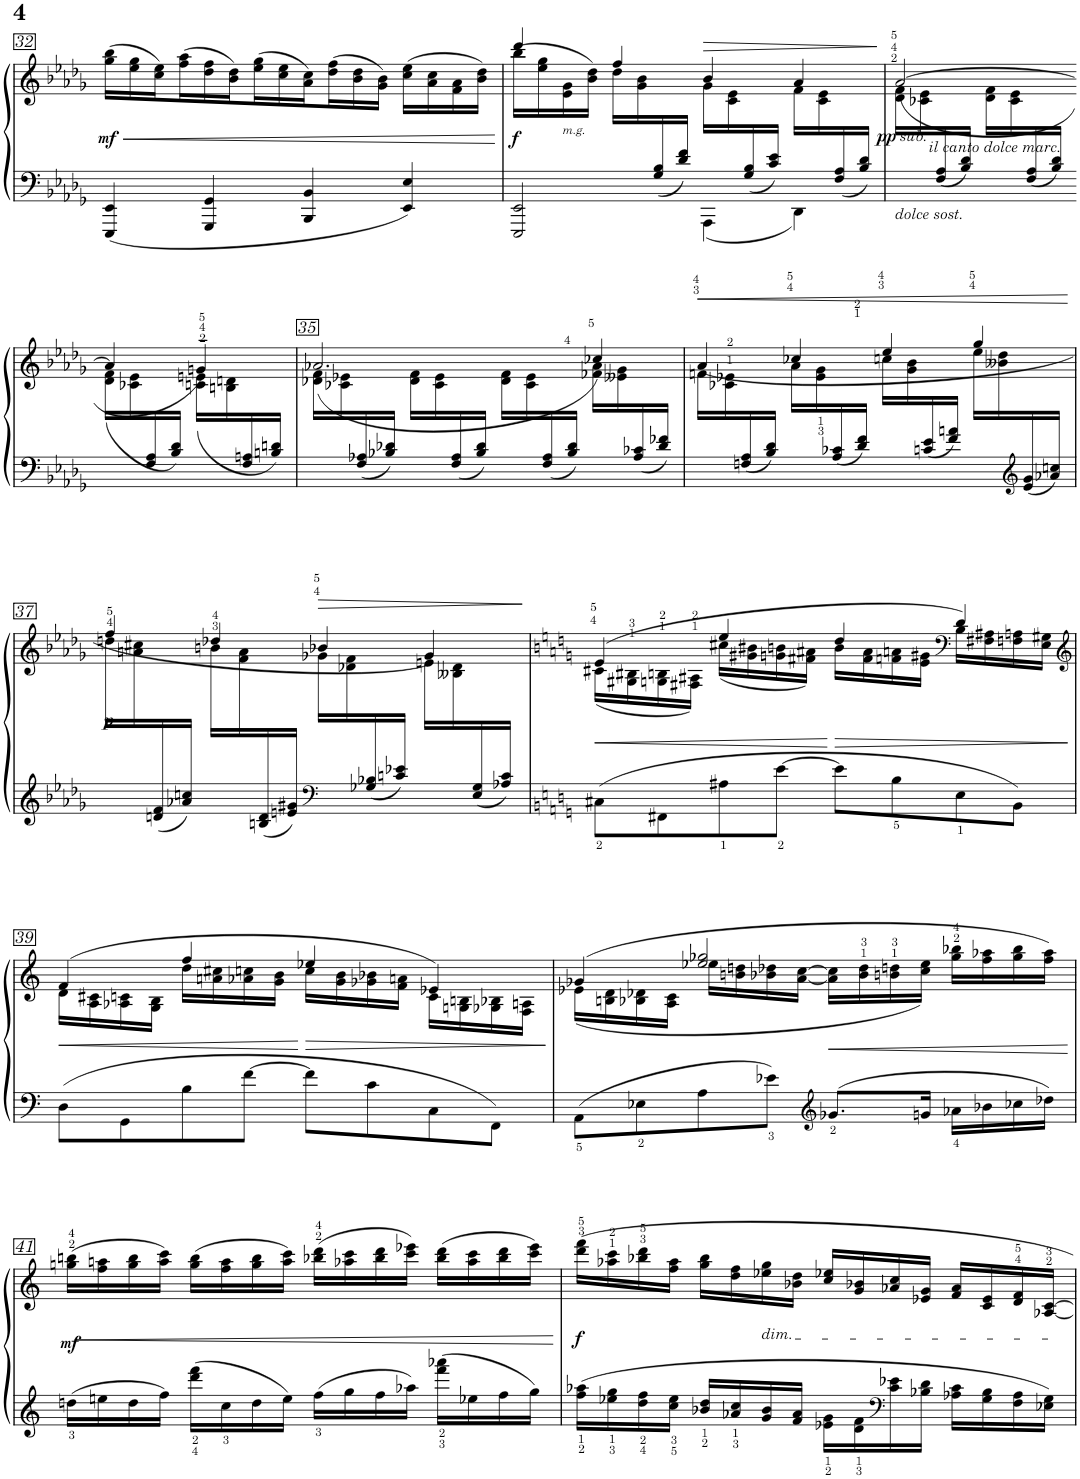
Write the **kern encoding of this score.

**kern	**kern	**dynam
*part1	*part1	*part1
*staff2	*staff1	*staff1/2
*I"II	*	*
!!LO:PB:g=z
*clefF4	*clefG2	*
*k[b-e-a-d-g-]	*k[b-e-a-d-g-]	*
*M4/4	*M4/4	*
=32	=32	=32
!	!	!LO:HP:b
!	!	!LO:DY:n=1:b
4EEE-/ 4EE-/	(16gg-\ 16bb-\LL	< mf
.	16ee-\ 16gg-\	.
.	16cc\ 16ee-\J)	.
.	(16ff\ 16aa-\L	.
4GGG-/ 4GG-/	16dd-\ 16ff\	.
.	16b-\ 16dd-\J)	.
.	(16ee-\ 16gg-\L	.
.	16cc\ 16ee-\	.
4BBB-/ 4BB-/	16a-\ 16cc\J)	.
.	(16dd-\ 16ff\L	.
.	16b-\ 16dd-\	.
.	16g-\ 16b-\JJ)	.
4EE-/ 4E-/	(16cc\ 16ee-\LL	.
.	16a-\ 16cc\	.
.	16f\ 16a-\	.
.	16b-\ 16dd-\JJ)	.
.	.	[
=33	=33	=33
*^	*^	*
!	!	!	!	!LO:DY:b
4.ryy	2EEE-/ 2EE-/	(16bb-\LL	4ddd-/	f
.	.	16ee-\ 16gg-\	.	.
!	!	!LO:TX:b:i:t=m.g.	!	!
.	.	16e-\ 16g-\	.	.
.	.	16b-\ 16dd-\JJ)	.	.
.	.	16dd-\LL	4ff/	.
.	.	16g-\ 16b-\	.	.
16G-/ 16B-/	.	8ryy	.	.
16d-/ 16f/JJ	.	.	.	.
!	!	!	!	!LO:HP:b
8ryy	4AAA-\	16g-\LL	4b-/	>
.	.	16c\ 16e-\	.	.
16G-/ 16B-/	.	8ryy	.	.
16c/ 16e-/JJ	.	.	.	.
8ryy	4DD-\	16f\LL	4a-/	.
.	.	16c\ 16e-\	.	.
16F/ 16A-/	.	8ryy	.	.
16B-/ 16d-/JJ	.	.	.	.
*v	*v	*	*	*
*	*v	*v	*
.	.	]
=34	=34	=34
*^	*^	*
!	!	!LO:TX:b:i:t=il canto dolce marc.	!	!
!LO:TX:b:i:t=dolce sost.	!	!	!	!
!	!	!	!	!LO:DY:b
!	!	!	!	!LO:DY:n=1:b
8ryy	1ryy	16d-\ 16f\LL	([2a-/	pp other-dynamics
.	.	16c-X\ 16e-\	.	.
16F/ 16A-/	.	8ryy	.	.
16B-/ 16d-/JJ	.	.	.	.
8ryy	.	16d-\ 16f\LL	.	.
.	.	16c-\ 16e-\	.	.
16F/ 16A-/	.	2ryy	.	.
16B-/ 16d-/JJ	.	.	.	.
2ryy	.	.	2ryy	.
.	.	8ryy	.	.
!!LO:LB:g=z	!!
=34X4-	=34X4-	=34X4-	=34X4-	=34X4-
8ryy	1ryy	(<16d-\ 16f\LL	4a-/]	.
.	.	16c-X\ 16e-\	.	.
16F/ 16A-/	.	8ryy	.	.
16B-/ 16d-/JJ)	.	.	.	.
8ryy	.	(<16cn\ 16en\LL	4gn~/)	.
.	.	16Bn\ 16dn\	.	.
16F/ 16An/	.	2ryy	.	.
16Bn/ 16dn/JJ)	.	.	.	.
2ryy	.	.	2ryy	.
.	.	8ryy	.	.
=35	=35	=35	=35	=35
8ryy	1ryy	16d-X\ 16f\LL	(2.a-X/	.
.	.	16c-X\ 16e-X\	.	.
16F/ 16A-X/	.	8ryy	.	.
16B-X/ 16d-X/JJ	.	.	.	.
8ryy	.	16d-\ 16f\LL	.	.
.	.	16c-\ 16e-\	.	.
16F/ 16A-/	.	8ryy	.	.
16B-/ 16d-/JJ	.	.	.	.
8ryy	.	16d-\ 16f\LL	.	.
.	.	16c-\ 16e-\	.	.
16F/ 16A-/	.	8ryy	.	.
16B-/ 16d-/JJ	.	.	.	.
8ryy	.	16f-X\ 16a-\LL	4cc-X/)	.
.	.	16e--X\ 16g-\	.	.
16A-/ 16c-X/	.	8ryy	.	.
16d-/ 16f-X/JJ	.	.	.	.
=36	=36	=36	=36	=36
!	!	!	!	!LO:HP:b
8ryy	2ryy	16fn\LL	(4a-/	<
.	.	16c-X\ 16e-X\	.	.
16Fn/ 16A-/	.	8ryy	.	.
16B-/ 16d-/JJ	.	.	.	.
8ryy	.	16a-\LL	4cc-X/	.
.	.	16e-\ 16g-\	.	.
16A-/ 16c-X/	.	8ryy	.	.
16d-/ 16f/JJ	.	.	.	.
8ryy	4ryy	16ccn\LL	4ee-/	.
.	.	16g-\ 16b-\	.	.
16cn/ 16e-/	.	8ryy	.	.
16f/ 16an/JJ	.	.	.	.
8ryy	8ryy	16ee-\LL	4gg-/	.
.	.	16b--X\ 16dd-\	.	.
*clefG2	*	*	*	*
16e-/ 16g-/	8ryy	8ryy	.	.
16a-X/ 16ccn/JJ	.	.	.	.
*v	*v	*	*	*
*	*v	*v	*
.	.	[
!!LO:LB:g=z
=37	=37	=37
*^	*^	*
*	*	*	*^	*
!	!	!	!	!	!LO:DY:a=2
8ryy	8ryy	4ff/	2ryy	16ddn\LL	p
.	.	.	.	16an\ 16cc#X\	.
.	16dn/ 16f/	.	.	8ryy	.
.	16a-X/ 16ccn/JJ	.	.	.	.
.	8ryy	4dd-X/	.	16bn\LL	.
.	.	.	.	16f\ 16a\	.
.	16Bn/ 16d/	.	.	4.ryy	.
.	16en/ 16g#X/JJ	.	.	.	.
*clefF4	*	*	*	*	*
!	!	!	!	!	!LO:HP:b
.	4ryy	4b-X/	16g-X\LL	.	>
.	.	.	16d-X\ 16f\	.	.
16G-X/ 16B-X/	.	.	4.ryy	.	.
16cn/ 16e-X/JJ	.	.	.	.	.
4ryy	8ryy	4g-/)	.	16en\LL	.
.	.	.	.	16B--X\ 16d-\	.
.	16E-/ 16G-/	.	.	8ryy	.
.	16A-X/ 16c/JJ	.	.	.	.
*v	*v	*	*	*	*
*	*v	*v	*v	*
.	.	]
=38	=38	=38
*k[]	*k[]	*
!	!	!LO:HP:b
*	*^	*
8C#X\L	(4e/	(16c#X\LL	<
.	.	16G#X\>> 16B#X\>>	.
8FF#X\	.	16Gn\>> 16Bn\>>	.
.	.	16F#X\>> 16A#X\>>JJ)	.
8A#X\	4ee/	(16cc#X\LL	.
.	.	16g#X\ 16b#X\	.
[8e\J	.	16gn\ 16bn\	.
.	.	16f#X\ 16a#X\JJ)	.
!	!	!	!LO:HP:n=1:b
8e\L]	4dd/	16b\LL	[ >
.	.	16f#\ 16a#\	.
8B\	.	16fn\ 16an\	.
.	.	16e\ 16g#X\JJ	.
*	*clefF4	*	*
8E\	4d/)	16B\LL	.
.	.	16F#X\ 16A#X\	.
8BB\J	.	16Fn\ 16An\	.
.	.	16E\ 16G#X\JJ	.
*	*v	*v	*
.	.	]
!!LO:LB:g=z
=39	=39	=39
*	*clefG2	*
!	!	!LO:HP:b
*	*^	*
8D\L	(4f/	16d\LL	<
.	.	16A\ 16c#X\	.
8GG\	.	16A-X\ 16cn\	.
.	.	16G\ 16B\JJ	.
8B\	4ff/	16dd\LL	.
.	.	16an\ 16cc#X\	.
[8f\J	.	16a-X\ 16ccn\	.
.	.	16g\ 16b\JJ	.
!	!	!	!LO:HP:n=1:b
8f\L]	4ee-X/	16cc\LL	[ >
.	.	16g\ 16b\	.
8c\	.	16g-X\ 16b-X\	.
.	.	16f\ 16an\JJ	.
8C\	4e-X/)	16c\LL	.
.	.	16Gn\ 16Bn\	.
8FF\J	.	16G-X\ 16B-X\	.
.	.	16F\ 16An\JJ	.
*	*v	*v	*
.	.	]
=40	=40	=40
*	*^	*
8AA\L	(4g-X/	(16e-X\LL	.
.	.	16Bn\ 16d\	.
8E-X\	.	16B-X\ 16d-X\	.
.	.	16A\ 16c\JJ	.
8A\	2ee-X/ 2gg-X/	16ee-\LL	.
.	.	16bn\ 16ddn\	.
8e-X\J	.	16b-X\ 16dd-X\	.
.	.	[16a\ [>16cc\JJ	.
*clefG2	*	*	*
!	!	!	!LO:HP:b
8.g-X/L	.	16a\] 16cc\]LL	<
.	.	16b-\>> 16dd-\>>	.
.	.	16bn\>> 16ddn\>>	.
16gn/Jk	.	16cc\ 16ee-\JJ)	.
16a-X\LL	16gg-\ 16bb-X\LL	4ryy	.
16b-X\	16ff\ 16aa-X\	.	.
16cc-X\	16gg-\ 16bb-\	.	.
16dd-X\JJ	16ff\ 16aa-\JJ)	.	.
*	*v	*v	*
!!LO:LB:g=z
=41	=41	=41
!	!	!LO:DY:b
16ddn\LL	(16ggn\ 16bbn\LL	mf
16een\	16ff\ 16aan\	.
16dd\	16gg\ 16bb\	.
16ff\JJ	16aa\ 16ccc\JJ)	.
16ddd\ 16fff\LL	(16gg\ 16bb\LL	.
16cc\	16ff\ 16aa\	.
16dd\	16gg\ 16bb\	.
16ee\JJ	16aa\ 16ccc\JJ)	.
16ff\LL	(16bb-X\ 16ddd\LL	.
16gg\	16aa-X\ 16ccc\	.
16ff\	16bb-\ 16ddd\	.
16aa-X\JJ	16ccc\ 16eee-X\JJ)	.
16fff\ 16aaa-X\LL	(16bb-\ 16ddd\LL	.
16ee-X\	16aa-\ 16ccc\	.
16ff\	16bb-\ 16ddd\	.
16gg\JJ	16ccc\ 16eee-\JJ)	.
.	.	[
=42	=42	=42
!	!	!LO:DY:b
16ff\ 16aa-X\LL	16ddd\ 16fff\LL	f
16ee-X\ 16gg\	16aa-X\ 16ccc\	.
16dd\ 16ff\	16bb-X\ 16ddd\	.
16cc\ 16ee-\JJ	16ff\ 16aa-\JJ	.
16b-X/ 16dd/LL	16gg\ 16bb-\LL	.
16a-X/ 16cc/	16dd\ 16ff\	.
!	!LO:TX:b:i:t=dim.	!
16g/ 16b-/	16ee-X\ 16gg\	.
16f/ 16a-/JJ	16b-X\ 16dd\JJ	.
16e-X\ 16g\LL	16cc/ 16ee-X/LL	.
16d\ 16f\	16g/ 16b-X/	.
*clefF4	*	*
16c\ 16e-X\	16a-X/ 16cc/	.
16B-X\ 16d\JJ	16e-X/ 16g/JJ	.
16A-X\ 16c\LL	16f/ 16a-/LL	.
16G\ 16B-\	16c/ 16e-/	.
16F\ 16A-\	16d/ 16f/	.
16E-X\ 16G\JJ	[16A-X/ [16c/JJ	.
=	=	=
*-	*-	*-
